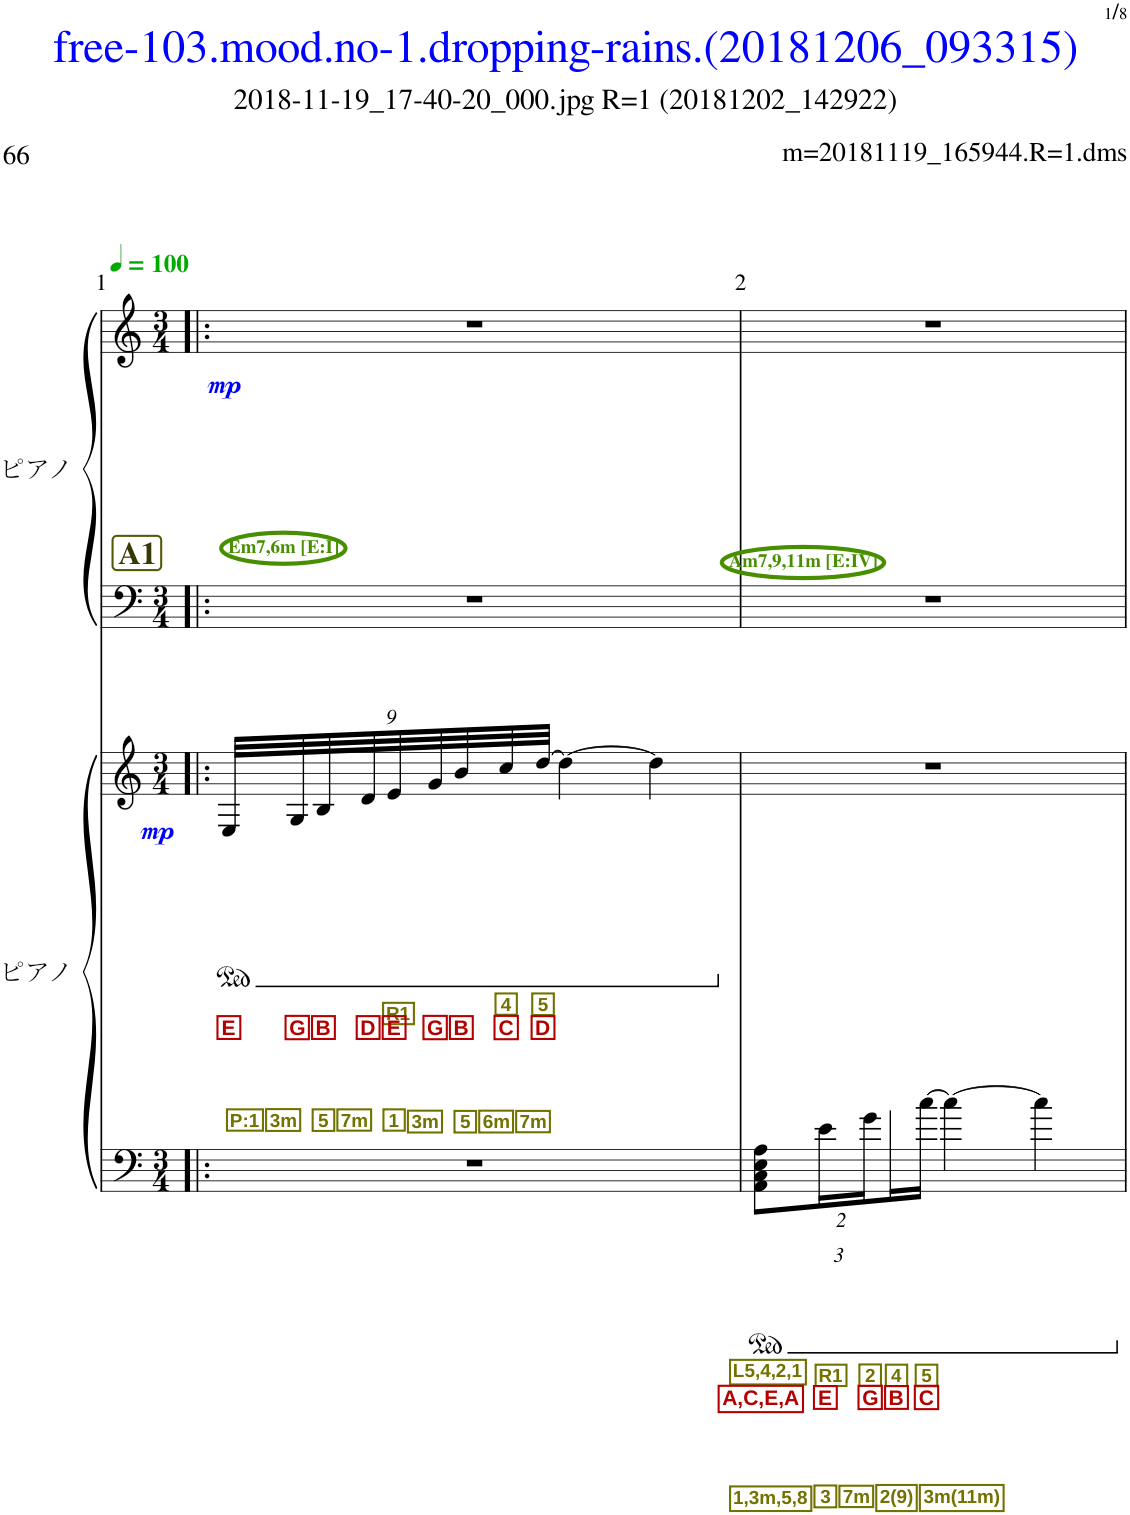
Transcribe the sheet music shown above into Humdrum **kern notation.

**kern	**text	**text	**text	**kern	**text	**text	**text	**dynam	**kern	**kern	**dynam
*part2	*part2	*part2	*part2	*part2	*part2	*part2	*part2	*part2	*part1	*part1	*part1
*staff4	*staff4	*staff4	*staff4	*staff3	*staff3	*staff3	*staff3	*staff3/4	*staff2	*staff1	*staff1/2
*I"ピアノ	*	*	*	*	*	*	*	*	*I"ピアノ	*	*
*clefF4	*	*	*	*clefG2	*	*	*	*	*clefF4	*clefG2	*
*k[]	*	*	*	*k[]	*	*	*	*	*k[]	*k[]	*
*M3/4	*	*	*	*M3/4	*	*	*	*	*M3/4	*M3/4	*
*MM100	*	*	*	*MM100	*	*	*	*	*MM100	*MM100	*
*	*	*	*	*ped	*	*	*	*	*	*	*
*	*	*	*	*Xbrackettup	*	*	*	*	*	*	*
!!LO:REH:place=s1:b:B:cj:color=#373904:fs=15:t=A1
=1!|:	=1!|:	=1!|:	=1!|:	=1!|:	=1!|:	=1!|:	=1!|:	=1!|:	=1!|:	=1!|:	=1!|:
!	!	!	!	!	!	!	!	!	!	!LO:TX:b:B:color=#478E00:t=Em7,6m [E&colon;I]	!
!	!	!	!	!	!	!LO:LY:b:color=#B30000	!LO:LY:b:color=#727200	!LO:DY:b	!	!	!LO:DY:b
2.r	.	.	.	36E/LLL	.	E	P:1	mp	2.r	2.r	mp
!	!	!	!	!	!	!LO:LY:b:color=#B30000	!LO:LY:b:color=#727200	!	!	!	!
.	.	.	.	36G/	.	G	3m	.	.	.	.
!	!	!	!	!	!	!LO:LY:b:color=#B30000	!LO:LY:b:color=#727200	!	!	!	!
.	.	.	.	36B/	.	B	5	.	.	.	.
!	!	!	!	!	!	!LO:LY:b:color=#B30000	!LO:LY:b:color=#727200	!	!	!	!
.	.	.	.	36d/	.	D	7m	.	.	.	.
!	!	!	!	!	!LO:LY:b:color=#727200	!LO:LY:b:color=#B30000	!LO:LY:b:color=#727200	!	!	!	!
.	.	.	.	36e/	R1	E	1	.	.	.	.
!	!	!	!	!	!	!LO:LY:b:color=#B30000	!LO:LY:b:color=#727200	!	!	!	!
.	.	.	.	36g/	.	G	3m	.	.	.	.
!	!	!	!	!	!	!LO:LY:b:color=#B30000	!LO:LY:b:color=#727200	!	!	!	!
.	.	.	.	36b/	.	B	5	.	.	.	.
!	!	!	!	!	!LO:LY:b:color=#727200	!LO:LY:b:color=#B30000	!LO:LY:b:color=#727200	!	!	!	!
.	.	.	.	36cc/	4	C	6m	.	.	.	.
!	!	!	!	!	!LO:LY:b:color=#727200	!LO:LY:b:color=#B30000	!LO:LY:b:color=#727200	!	!	!	!
.	.	.	.	[36dd/JJJ	5	D	7m	.	.	.	.
.	.	.	.	4dd\_	.	.	.	.	.	.	.
.	.	.	.	4dd\]	.	.	.	.	.	.	.
=2	=2	=2	=2	=2	=2	=2	=2	=2	=2	=2	=2
*Xbrackettup	*	*	*	*	*	*	*	*	*	*	*
!	!LO:LY:b:color=#727200	!LO:LY:b:color=#B30000	!LO:LY:b:color=#727200	!	!	!	!	!	!	!	!
*	*	*	*	*Xped	*	*	*	*	*	*	*
!	!	!	!	!	!	!	!	!	!	!LO:TX:b:B:color=#478E00:t=Am7,9,11m [E&colon;IV]	!
12AA\ 12C\ 12E\ 12A\L	L5,4,2,1	A,C,E,A	1,3m,5,8	2.r	.	.	.	.	2.r	2.r	.
!	!LO:LY:b:color=#727200	!LO:LY:b:color=#B30000	!LO:LY:b:color=#727200	!	!	!	!	!	!	!	!
24e\L	R1	E	3	.	.	.	.	.	.	.	.
!	!LO:LY:b:color=#727200	!LO:LY:b:color=#B30000	!LO:LY:b:color=#727200	!	!	!	!	!	!	!	!
24g\	2	G	7m	.	.	.	.	.	.	.	.
!	!LO:LY:b:color=#727200	!LO:LY:b:color=#B30000	!LO:LY:b:color=#727200	!	!	!	!	!	!	!	!
24b\	4	B	2(9)	.	.	.	.	.	.	.	.
!	!LO:LY:b:color=#727200	!LO:LY:b:color=#B30000	!LO:LY:b:color=#727200	!	!	!	!	!	!	!	!
[24cc\JJ	5	C	3m(11m)	.	.	.	.	.	.	.	.
4cc\_	.	.	.	.	.	.	.	.	.	.	.
4cc\]	.	.	.	.	.	.	.	.	.	.	.
=	=	=	=	=	=	=	=	=	=	=	=
*-	*-	*-	*-	*-	*-	*-	*-	*-	*-	*-	*-
